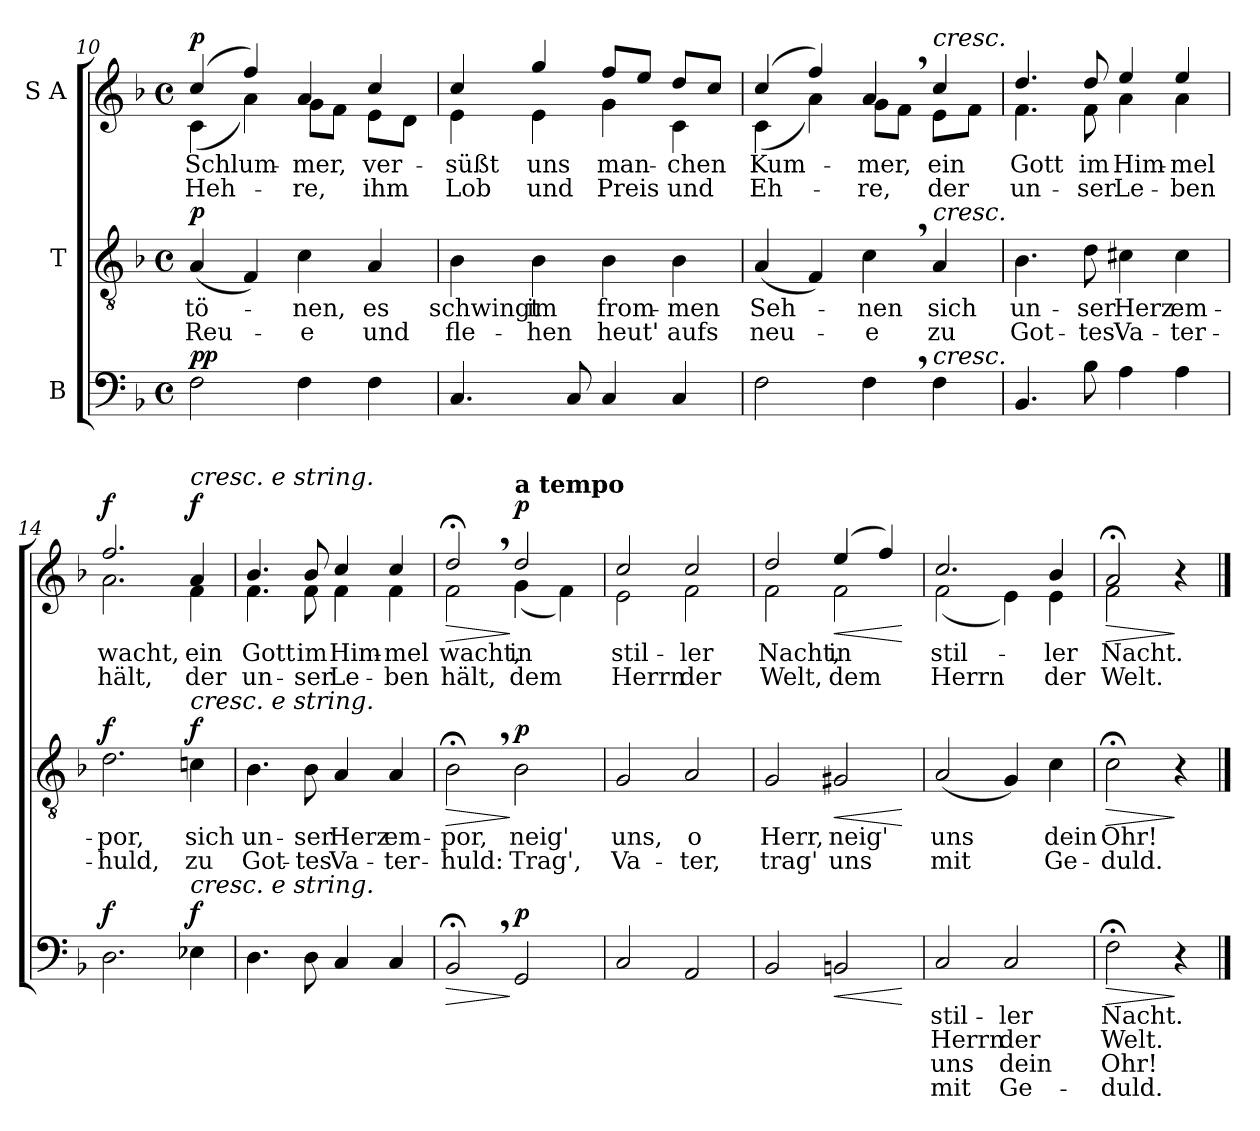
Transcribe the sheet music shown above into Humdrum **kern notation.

**kern	**text	**text	**text	**text	**dynam	**kern	**text	**text	**dynam	**kern	**text	**text	**dynam
*part3	*part3	*part3	*part3	*part3	*part3	*part2	*part2	*part2	*part2	*part1	*part1	*part1	*part1
*staff3	*staff3	*staff3	*staff3	*staff3	*staff3	*staff2	*staff2	*staff2	*staff2	*staff1	*staff1	*staff1	*staff1
*I"B	*	*	*	*	*	*I"T	*	*	*	*I"S A	*	*	*
*clefF4	*	*	*	*	*	*clefGv2	*	*	*	*clefG2	*	*	*
*k[b-]	*	*	*	*	*	*k[b-]	*	*	*	*k[b-]	*	*	*
*M4/4	*	*	*	*	*	*M4/4	*	*	*	*M4/4	*	*	*
*met(c)	*	*	*	*	*	*met(c)	*	*	*	*met(c)	*	*	*
=10	=10	=10	=10	=10	=10	=10	=10	=10	=10	=10	=10	=10	=10
!	!	!	!	!	!LO:DY:a	!	!LO:LY:b	!LO:LY:b	!LO:DY:a	!	!LO:LY:b	!LO:LY:b	!LO:DY:a
*	*	*	*	*	*	*	*	*	*	*^	*	*	*
2F\	.	.	.	.	pp	(4A/	tö-	Reu-	p	(4cc/	(4c\	Schlum-	Heh-	p
.	.	.	.	.	.	4F/)	.	.	.	4ff/)	4a\)	.	.	.
!	!	!	!	!	!	!	!LO:LY:b	!LO:LY:b	!	!	!	!LO:LY:b	!LO:LY:b	!
4F\	.	.	.	.	.	4c\	-nen,	-e	.	4a/	8g\L	-mer,	-re,	.
.	.	.	.	.	.	.	.	.	.	.	8f\J	.	.	.
!	!	!	!	!	!	!	!LO:LY:b	!LO:LY:b	!	!	!	!LO:LY:b	!LO:LY:b	!
4F\	.	.	.	.	.	4A/	es	und	.	4cc/	8e\L	ver-	ihm	.
.	.	.	.	.	.	.	.	.	.	.	8d\J	.	.	.
=11	=11	=11	=11	=11	=11	=11	=11	=11	=11	=11	=11	=11	=11	=11
!	!	!	!	!	!	!	!LO:LY:b	!LO:LY:b	!	!	!	!LO:LY:b	!LO:LY:b	!
4.C/	.	.	.	.	.	4B-\	schwingt	fle-	.	4cc/	4e\	-süßt	Lob	.
!	!	!	!	!	!	!	!LO:LY:b	!LO:LY:b	!	!	!	!LO:LY:b	!LO:LY:b	!
.	.	.	.	.	.	4B-\	im	-hen	.	4gg/	4e\	uns	und	.
8C/	.	.	.	.	.	.	.	.	.	.	.	.	.	.
!	!	!	!	!	!	!	!LO:LY:b	!LO:LY:b	!	!	!	!LO:LY:b	!LO:LY:b	!
4C/	.	.	.	.	.	4B-\	from-	heut'	.	8ff/L	4g\	man-	Preis	.
.	.	.	.	.	.	.	.	.	.	8ee/J	.	.	.	.
!	!	!	!	!	!	!	!LO:LY:b	!LO:LY:b	!	!	!	!LO:LY:b	!LO:LY:b	!
4C/	.	.	.	.	.	4B-\	-men	aufs	.	8dd/L	4c\	-chen	und	.
.	.	.	.	.	.	.	.	.	.	8cc/J	.	.	.	.
!!LO:LB:g=z	!!
=12	=12	=12	=12	=12	=12	=12	=12	=12	=12	=12	=12	=12	=12	=12
!	!	!	!	!	!	!	!LO:LY:b	!LO:LY:b	!	!	!	!LO:LY:b	!LO:LY:b	!
2F\	.	.	.	.	.	(4A/	Seh-	neu-	.	(4cc/	(4c\	Kum-	Eh-	.
.	.	.	.	.	.	4F/)	.	.	.	4ff/)	4a\)	.	.	.
!	!	!	!	!	!	!	!LO:LY:b	!LO:LY:b	!	!	!	!LO:LY:b	!LO:LY:b	!
4F,\	.	.	.	.	.	4c,\	-nen	-e	.	4a,/	8g\L	-mer,	-re,	.
.	.	.	.	.	.	.	.	.	.	.	8f\J	.	.	.
!	!	!	!	!	!	!	!	!	!	!LO:TX:a:i:t=cresc.	!	!	!	!
!	!	!	!	!	!	!LO:TX:a:i:t=cresc.	!	!	!	!	!	!	!	!
!LO:TX:a:i:t=cresc.	!	!	!	!	!	!	!	!	!	!	!	!	!	!
!	!	!	!	!	!	!	!LO:LY:b	!LO:LY:b	!	!	!	!LO:LY:b	!LO:LY:b	!
4F\	.	.	.	.	.	4A/	sich	zu	.	4cc/	8e\L	ein	der	.
.	.	.	.	.	.	.	.	.	.	.	8f\J	.	.	.
=13	=13	=13	=13	=13	=13	=13	=13	=13	=13	=13	=13	=13	=13	=13
!	!	!	!	!	!	!	!LO:LY:b	!LO:LY:b	!	!	!	!LO:LY:b	!LO:LY:b	!
4.BB-/	.	.	.	.	.	4.B-\	un-	Got-	.	4.dd/	4.f\	Gott	un-	.
!	!	!	!	!	!	!	!LO:LY:b	!LO:LY:b	!	!	!	!LO:LY:b	!LO:LY:b	!
8B-\	.	.	.	.	.	8d\	-ser	-tes	.	8dd/	8f\	im	-ser	.
!	!	!	!	!	!	!	!LO:LY:b	!LO:LY:b	!	!	!	!LO:LY:b	!LO:LY:b	!
4A\	.	.	.	.	.	4c#X\	Herz	Va-	.	4ee/	4a\	Him-	Le-	.
!	!	!	!	!	!	!	!LO:LY:b	!LO:LY:b	!	!	!	!LO:LY:b	!LO:LY:b	!
4A\	.	.	.	.	.	4c#\	em-	-ter-	.	4ee/	4a\	-mel	-ben	.
=14	=14	=14	=14	=14	=14	=14	=14	=14	=14	=14	=14	=14	=14	=14
!	!	!	!	!	!LO:DY:a	!	!LO:LY:b	!LO:LY:b	!LO:DY:a	!	!	!LO:LY:b	!LO:LY:b	!LO:DY:a
2.D\	.	.	.	.	f	2.d\	-por,	-huld,	f	2.ff/	2.a\	wacht,	hält,	f
!	!	!	!	!	!	!	!	!	!	!LO:TX:a:i:t=cresc. e string.	!	!	!	!
!	!	!	!	!	!	!LO:TX:a:i:t=cresc. e string.	!	!	!	!	!	!	!	!
!LO:TX:a:i:t=cresc. e string.	!	!	!	!	!	!	!	!	!	!	!	!	!	!
!	!	!	!	!	!LO:DY:a	!	!LO:LY:b	!LO:LY:b	!LO:DY:a	!	!	!LO:LY:b	!LO:LY:b	!LO:DY:a
4E-X\	.	.	.	.	f	4cn\	sich	zu	f	4a/	4f\	ein	der	f
=15	=15	=15	=15	=15	=15	=15	=15	=15	=15	=15	=15	=15	=15	=15
!	!	!	!	!	!	!	!LO:LY:b	!LO:LY:b	!	!	!	!LO:LY:b	!LO:LY:b	!
4.D\	.	.	.	.	.	4.B-\	un-	Got-	.	4.b-/	4.f\	Gott	un-	.
!	!	!	!	!	!	!	!LO:LY:b	!LO:LY:b	!	!	!	!LO:LY:b	!LO:LY:b	!
8D\	.	.	.	.	.	8B-\	-ser	-tes	.	8b-/	8f\	im	-ser	.
!	!	!	!	!	!	!	!LO:LY:b	!LO:LY:b	!	!	!	!LO:LY:b	!LO:LY:b	!
4C/	.	.	.	.	.	4A/	Herz	Va-	.	4cc/	4f\	Him-	Le-	.
!	!	!	!	!	!	!	!LO:LY:b	!LO:LY:b	!	!	!	!LO:LY:b	!LO:LY:b	!
4C/	.	.	.	.	.	4A/	em-	-ter-	.	4cc/	4f\	-mel	-ben	.
!!LO:LB:g=z	!!
=16	=16	=16	=16	=16	=16	=16	=16	=16	=16	=16	=16	=16	=16	=16
!	!	!	!	!	!LO:HP:b	!	!LO:LY:b	!LO:LY:b	!LO:HP:b	!	!	!LO:LY:b	!LO:LY:b	!LO:HP:b
2BB-;<,/	.	.	.	.	>	2B-;<,\	-por,	-huld:	>	2dd;<,/	2f\	wacht,	hält,	>
!	!	!	!	!	!	!	!	!	!	!LO:TX:a:B:t=a tempo	!	!	!	!
!	!	!	!	!	!LO:DY:n=1:a	!	!LO:LY:b	!LO:LY:b	!LO:DY:n=1:a	!	!	!LO:LY:b	!LO:LY:b	!LO:DY:n=1:a
2GG/	.	.	.	.	] p	2B-\	neig'	Trag',	] p	2dd/	(4g\	in	dem	] p
.	.	.	.	.	.	.	.	.	.	.	4f\)	.	.	.
=17	=17	=17	=17	=17	=17	=17	=17	=17	=17	=17	=17	=17	=17	=17
!	!	!	!	!	!	!	!LO:LY:b	!LO:LY:b	!	!	!	!LO:LY:b	!LO:LY:b	!
2C/	.	.	.	.	.	2G/	uns,	Va-	.	2cc/	2e\	stil-	Herrn	.
!	!	!	!	!	!	!	!LO:LY:b	!LO:LY:b	!	!	!	!LO:LY:b	!LO:LY:b	!
2AA/	.	.	.	.	.	2A/	o	-ter,	.	2cc/	2f\	-ler	der	.
=18	=18	=18	=18	=18	=18	=18	=18	=18	=18	=18	=18	=18	=18	=18
!	!	!	!	!	!	!	!LO:LY:b	!LO:LY:b	!	!	!	!LO:LY:b	!LO:LY:b	!
2BB-/	.	.	.	.	.	2G/	Herr,	trag'	.	2dd/	2f\	Nacht,	Welt,	.
!	!	!	!	!	!LO:HP:b	!	!LO:LY:b	!LO:LY:b	!LO:HP:b	!	!	!LO:LY:b	!LO:LY:b	!LO:HP:b
2BBn/	.	.	.	.	<	2G#X/	neig'	uns	<	(4ee/	2f\	in	dem	<
.	.	.	.	.	.	.	.	.	.	4ff/)	.	.	.	.
*	*	*	*	*	*	*	*	*	*	*v	*v	*	*	*
.	.	.	.	.	[	.	.	.	[	.	.	.	[
=19	=19	=19	=19	=19	=19	=19	=19	=19	=19	=19	=19	=19	=19
!	!LO:LY:b	!LO:LY:b	!LO:LY:b	!LO:LY:b	!	!	!LO:LY:b	!LO:LY:b	!	!	!LO:LY:b	!LO:LY:b	!
*	*	*	*	*	*	*	*	*	*	*^	*	*	*
2C/	stil-	Herrn	uns	mit	.	(2A/	uns	mit	.	2.cc/	(2f\	stil-	Herrn	.
!	!LO:LY:b	!LO:LY:b	!LO:LY:b	!LO:LY:b	!	!	!	!	!	!	!	!	!	!
2C/	-ler	der	dein	Ge-	.	4G/)	.	.	.	.	4e\)	.	.	.
!	!	!	!	!	!	!	!LO:LY:b	!LO:LY:b	!	!	!	!LO:LY:b	!LO:LY:b	!
.	.	.	.	.	.	4c\	dein	Ge-	.	4b-/	4e\	-ler	der	.
=20	=20	=20	=20	=20	=20	=20	=20	=20	=20	=20	=20	=20	=20	=20
!	!LO:LY:b	!LO:LY:b	!LO:LY:b	!LO:LY:b	!LO:HP:b	!	!LO:LY:b	!LO:LY:b	!LO:HP:b	!	!	!LO:LY:b	!LO:LY:b	!LO:HP:b
2F;<\	Nacht.	Welt.	Ohr!	-duld.	>	2c;<\	Ohr!	-duld.	>	2a;</	2f\	Nacht.	Welt.	>
4r	.	.	.	.	]	4r	.	.	]	4r	4ryy	.	.	]
*	*	*	*	*	*	*	*	*	*	*v	*v	*	*	*
==	==	==	==	==	==	==	==	==	==	==	==	==	==
*-	*-	*-	*-	*-	*-	*-	*-	*-	*-	*-	*-	*-	*-
